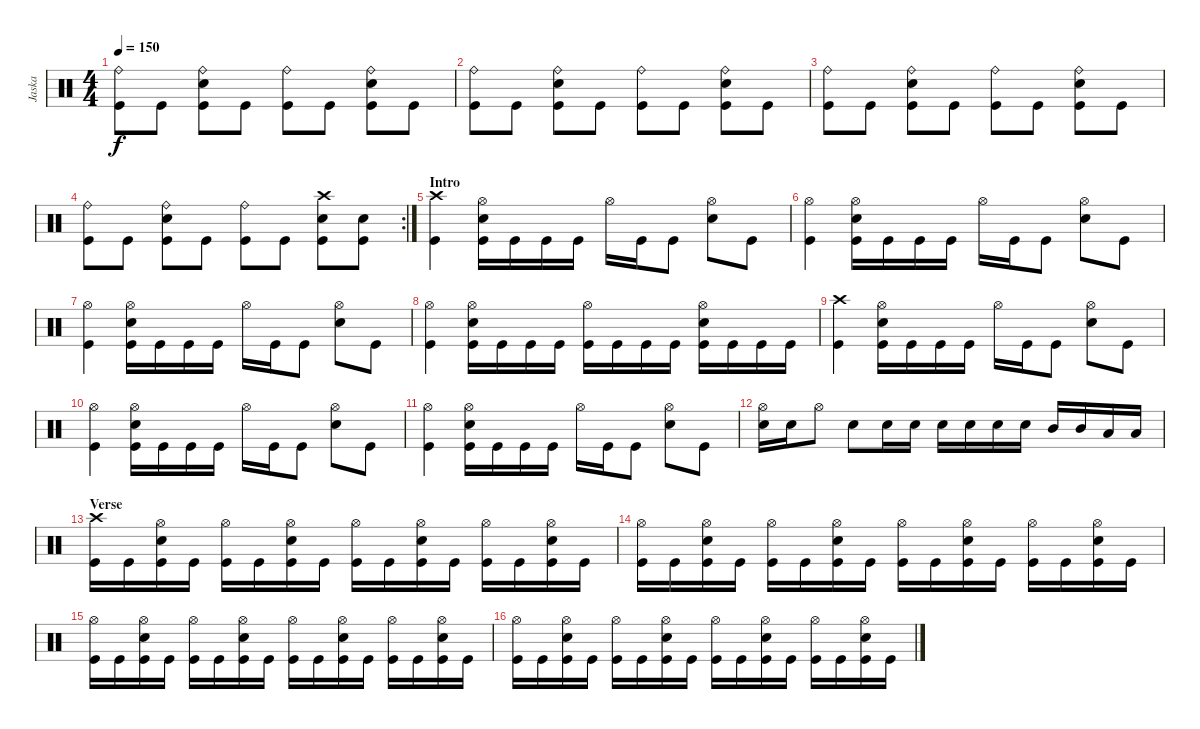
\track ("Jaska" "Jaska") {instrument percussion}
\staff {score}
\articulation defaults
\ts (4 4)
\tempo 150
\clef neutral
\ks c
("Ride (bell)" "Kick (hit)").8{dy f} "Kick (hit)".8 ("Ride (bell)" "Snare (hit) 2" "Kick (hit)").8 "Kick (hit)".8 ("Ride (bell)" "Kick (hit)").8 "Kick (hit)".8 ("Ride (bell)" "Snare (hit) 2" "Kick (hit)").8 "Kick (hit)".8 |
("Ride (bell)" "Kick (hit)").8 "Kick (hit)".8 ("Ride (bell)" "Snare (hit) 2" "Kick (hit)").8 "Kick (hit)".8 ("Ride (bell)" "Kick (hit)").8 "Kick (hit)".8 ("Ride (bell)" "Snare (hit) 2" "Kick (hit)").8 "Kick (hit)".8 |
("Ride (bell)" "Kick (hit)").8 "Kick (hit)".8 ("Ride (bell)" "Snare (hit) 2" "Kick (hit)").8 "Kick (hit)".8 ("Ride (bell)" "Kick (hit)").8 "Kick (hit)".8 ("Ride (bell)" "Snare (hit) 2" "Kick (hit)").8 "Kick (hit)".8 |
\rc 2
("Ride (bell)" "Kick (hit)").8 "Kick (hit)".8 ("Ride (bell)" "Snare (hit) 2" "Kick (hit)").8 "Kick (hit)".8 ("Ride (bell)" "Kick (hit)").8 "Kick (hit)".8 ("Crash high (hit)" "Snare (hit) 2" "Kick (hit)").8 ("Snare (hit) 2" "Kick (hit)").8 |
\section ("" "Intro")
("Crash high (hit)" "Kick (hit)").4 ("Snare (hit) 2" "Hi-Hat (open)" "Kick (hit)").16 "Kick (hit)".16 "Kick (hit)".16 "Kick (hit)".16 "Hi-Hat (open)".16 "Kick (hit)".16 "Kick (hit)".8 ("Snare (hit) 2" "Hi-Hat (open)").8 "Kick (hit)".8 |
("Hi-Hat (open)" "Kick (hit)").4 ("Snare (hit) 2" "Hi-Hat (open)" "Kick (hit)").16 "Kick (hit)".16 "Kick (hit)".16 "Kick (hit)".16 "Hi-Hat (open)".16 "Kick (hit)".16 "Kick (hit)".8 ("Snare (hit) 2" "Hi-Hat (open)").8 "Kick (hit)".8 |
("Hi-Hat (open)" "Kick (hit)").4 ("Snare (hit) 2" "Hi-Hat (open)" "Kick (hit)").16 "Kick (hit)".16 "Kick (hit)".16 "Kick (hit)".16 "Hi-Hat (open)".16 "Kick (hit)".16 "Kick (hit)".8 ("Snare (hit) 2" "Hi-Hat (open)").8 "Kick (hit)".8 |
("Hi-Hat (open)" "Kick (hit)").4 ("Snare (hit) 2" "Hi-Hat (open)" "Kick (hit)").16 "Kick (hit)".16 "Kick (hit)".16 "Kick (hit)".16 ("Hi-Hat (open)" "Kick (hit)").16 "Kick (hit)".16 "Kick (hit)".16 "Kick (hit)".16 ("Snare (hit) 2" "Hi-Hat (open)" "Kick (hit)").16 "Kick (hit)".16 "Kick (hit)".16 "Kick (hit)".16 |
("Crash high (hit)" "Kick (hit)").4 ("Snare (hit) 2" "Hi-Hat (open)" "Kick (hit)").16 "Kick (hit)".16 "Kick (hit)".16 "Kick (hit)".16 "Hi-Hat (open)".16 "Kick (hit)".16 "Kick (hit)".8 ("Snare (hit) 2" "Hi-Hat (open)").8 "Kick (hit)".8 |
("Hi-Hat (open)" "Kick (hit)").4 ("Snare (hit) 2" "Hi-Hat (open)" "Kick (hit)").16 "Kick (hit)".16 "Kick (hit)".16 "Kick (hit)".16 "Hi-Hat (open)".16 "Kick (hit)".16 "Kick (hit)".8 ("Snare (hit) 2" "Hi-Hat (open)").8 "Kick (hit)".8 |
("Hi-Hat (open)" "Kick (hit)").4 ("Snare (hit) 2" "Hi-Hat (open)" "Kick (hit)").16 "Kick (hit)".16 "Kick (hit)".16 "Kick (hit)".16 "Hi-Hat (open)".16 "Kick (hit)".16 "Kick (hit)".8 ("Snare (hit) 2" "Hi-Hat (open)").8 "Kick (hit)".8 |
("Snare (hit) 2" "Hi-Hat (open)").16 "Snare (hit) 2".16 "Hi-Hat (open)".8 "Snare (hit) 2".8 "Snare (hit) 2".16 "Snare (hit) 2".16 "Snare (hit) 2".16 "Snare (hit) 2".16 "Snare (hit) 2".16 "Snare (hit) 2".16 "Mid Tom (hit)".16 "Mid Tom (hit)".16 "Low Tom (hit)".16 "Low Tom (hit)".16 |
\section ("" "Verse")
("Crash high (hit)" "Kick (hit)").16 "Kick (hit)".16 ("Hi-Hat (open)" "Snare (hit) 2" "Kick (hit)").16 "Kick (hit)".16 ("Hi-Hat (open)" "Kick (hit)").16 "Kick (hit)".16 ("Hi-Hat (open)" "Snare (hit) 2" "Kick (hit)").16 "Kick (hit)".16 ("Hi-Hat (open)" "Kick (hit)").16 "Kick (hit)".16 ("Hi-Hat (open)" "Snare (hit) 2" "Kick (hit)").16 "Kick (hit)".16 ("Hi-Hat (open)" "Kick (hit)").16 "Kick (hit)".16 ("Hi-Hat (open)" "Snare (hit) 2" "Kick (hit)").16 "Kick (hit)".16 |
("Hi-Hat (open)" "Kick (hit)").16 "Kick (hit)".16 ("Hi-Hat (open)" "Snare (hit) 2" "Kick (hit)").16 "Kick (hit)".16 ("Hi-Hat (open)" "Kick (hit)").16 "Kick (hit)".16 ("Hi-Hat (open)" "Snare (hit) 2" "Kick (hit)").16 "Kick (hit)".16 ("Hi-Hat (open)" "Kick (hit)").16 "Kick (hit)".16 ("Hi-Hat (open)" "Snare (hit) 2" "Kick (hit)").16 "Kick (hit)".16 ("Hi-Hat (open)" "Kick (hit)").16 "Kick (hit)".16 ("Hi-Hat (open)" "Snare (hit) 2" "Kick (hit)").16 "Kick (hit)".16 |
("Hi-Hat (open)" "Kick (hit)").16 "Kick (hit)".16 ("Hi-Hat (open)" "Snare (hit) 2" "Kick (hit)").16 "Kick (hit)".16 ("Hi-Hat (open)" "Kick (hit)").16 "Kick (hit)".16 ("Hi-Hat (open)" "Snare (hit) 2" "Kick (hit)").16 "Kick (hit)".16 ("Hi-Hat (open)" "Kick (hit)").16 "Kick (hit)".16 ("Hi-Hat (open)" "Snare (hit) 2" "Kick (hit)").16 "Kick (hit)".16 ("Hi-Hat (open)" "Kick (hit)").16 "Kick (hit)".16 ("Hi-Hat (open)" "Snare (hit) 2" "Kick (hit)").16 "Kick (hit)".16 |
("Hi-Hat (open)" "Kick (hit)").16 "Kick (hit)".16 ("Hi-Hat (open)" "Snare (hit) 2" "Kick (hit)").16 "Kick (hit)".16 ("Hi-Hat (open)" "Kick (hit)").16 "Kick (hit)".16 ("Hi-Hat (open)" "Snare (hit) 2" "Kick (hit)").16 "Kick (hit)".16 ("Hi-Hat (open)" "Kick (hit)").16 "Kick (hit)".16 ("Hi-Hat (open)" "Snare (hit) 2" "Kick (hit)").16 "Kick (hit)".16 ("Hi-Hat (open)" "Kick (hit)").16 "Kick (hit)".16 ("Hi-Hat (open)" "Snare (hit) 2" "Kick (hit)").16 "Kick (hit)".16
